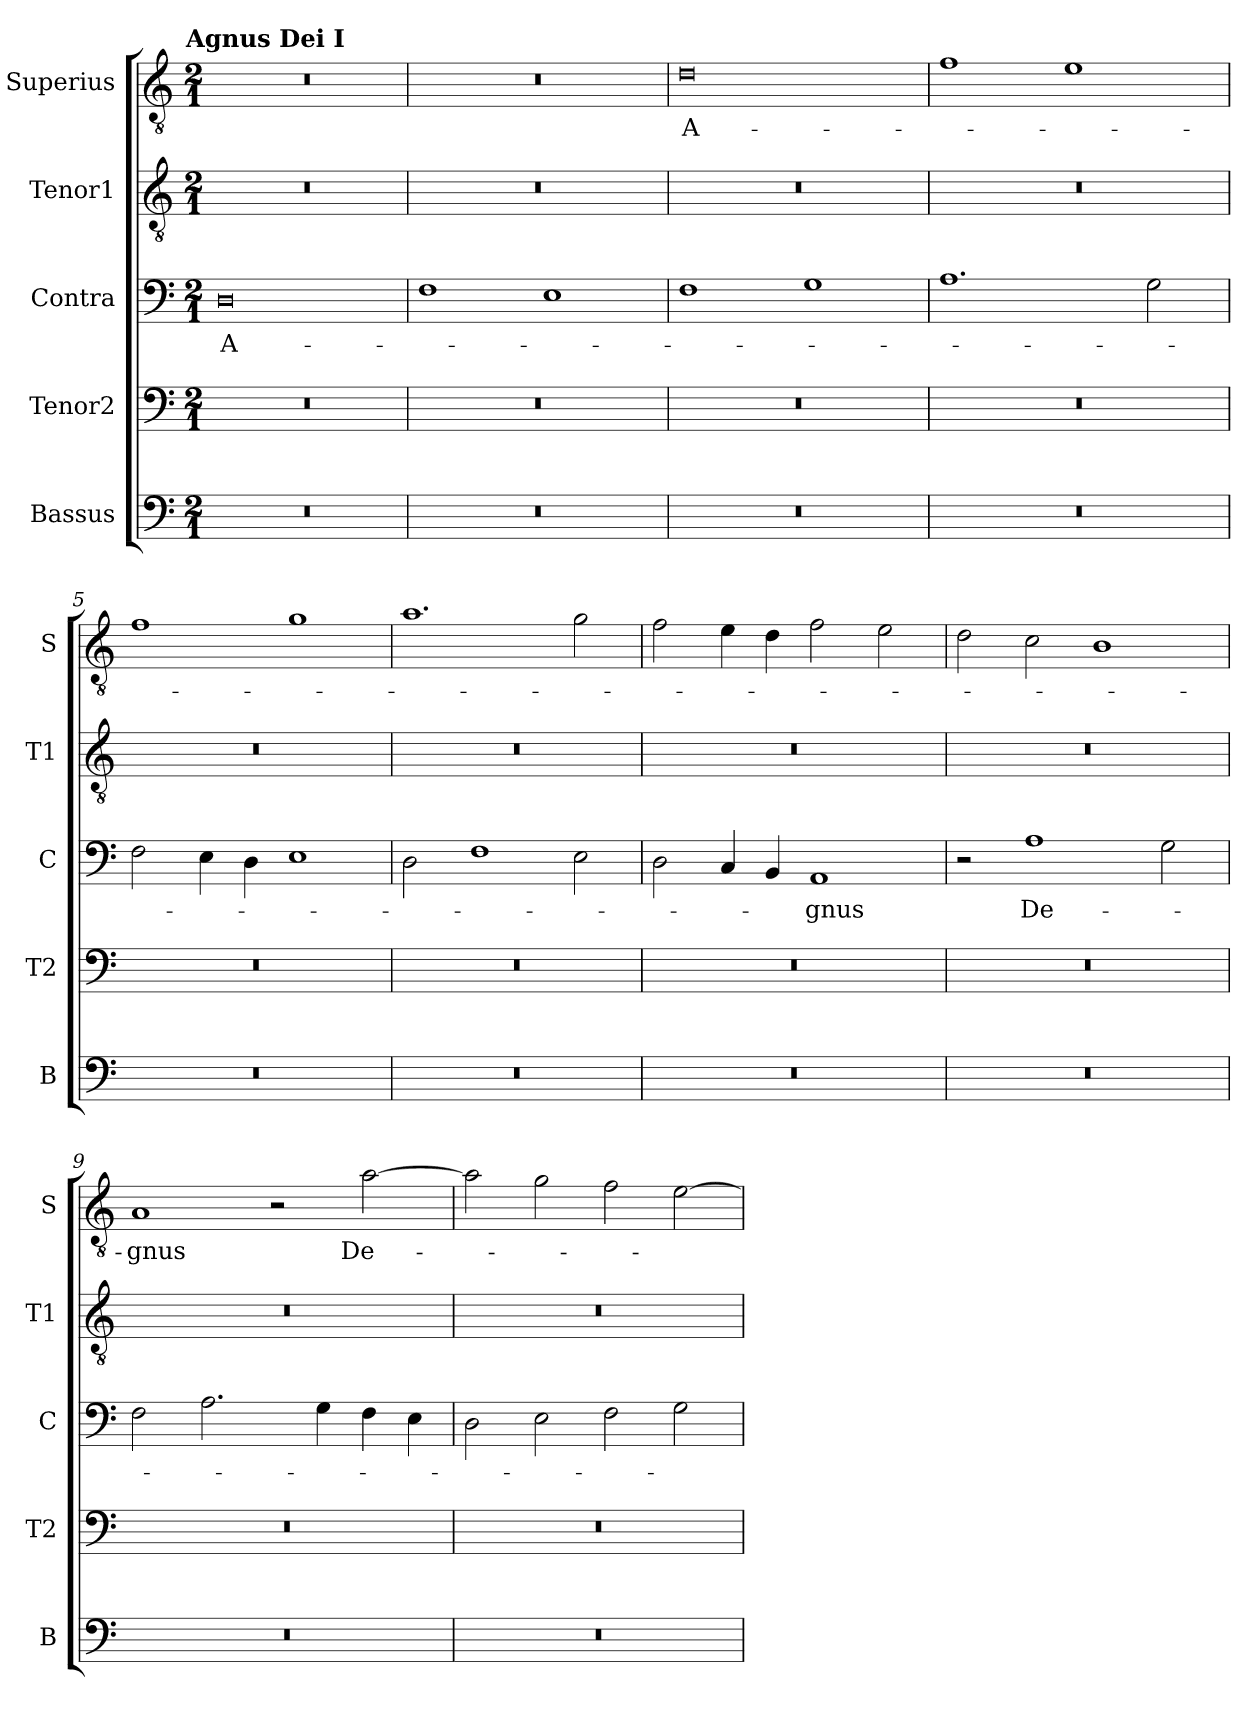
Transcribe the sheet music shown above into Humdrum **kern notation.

**kern	**kern	**kern	**text	**kern	**kern	**text
*part5	*part4	*part3	*part3	*part2	*part1	*part1
*staff5	*staff4	*staff3	*staff3	*staff2	*staff1	*staff1
*I"Bassus	*I"Tenor2	*I"Contra	*	*I"Tenor1	*I"Superius	*
*I'B	*I'T2	*I'C	*	*I'T1	*I'S	*
*clefF4	*clefF4	*clefF4	*	*clefGv2	*clefGv2	*
*k[]	*k[]	*k[]	*	*k[]	*k[]	*
!!LO:TX:omd:t=Agnus Dei I
*M2/1	*M2/1	*M2/1	*	*M2/1	*M2/1	*
=1	=1	=1	=1	=1	=1	=1
0r	0r	0D	A-	0r	0r	.
=2	=2	=2	=2	=2	=2	=2
0r	0r	1F	.	0r	0r	.
.	.	1E	.	.	.	.
=3	=3	=3	=3	=3	=3	=3
0r	0r	1F	.	0r	0d	A-
.	.	1G	.	.	.	.
=4	=4	=4	=4	=4	=4	=4
0r	0r	1.A	.	0r	1f	.
.	.	.	.	.	1e	.
.	.	2G\	.	.	.	.
=5	=5	=5	=5	=5	=5	=5
0r	0r	2F\	.	0r	1f	.
.	.	4E\	.	.	.	.
.	.	4D\	.	.	.	.
.	.	1E	.	.	1g	.
=6	=6	=6	=6	=6	=6	=6
0r	0r	2D\	.	0r	1.a	.
.	.	1F	.	.	.	.
.	.	2E\	.	.	2g\	.
=7	=7	=7	=7	=7	=7	=7
0r	0r	2D\	.	0r	2f\	.
.	.	4C/	.	.	4e\	.
.	.	4BB/	.	.	4d\	.
.	.	1AA	-gnus	.	2f\	.
.	.	.	.	.	2e\	.
=8	=8	=8	=8	=8	=8	=8
0r	0r	2r	.	0r	2d\	.
.	.	1A	De-	.	2c\	.
.	.	.	.	.	1B	.
.	.	2G\	.	.	.	.
=9	=9	=9	=9	=9	=9	=9
0r	0r	2F\	.	0r	1A	-gnus
.	.	2.A\	.	.	.	.
.	.	.	.	.	2r	.
.	.	4G\	.	.	.	.
.	.	4F\	.	.	[2a\	De-
.	.	4E\	.	.	.	.
=10	=10	=10	=10	=10	=10	=10
0r	0r	2D\	.	0r	2a\]	.
.	.	2E\	.	.	2g\	.
.	.	2F\	.	.	2f\	.
.	.	2G\	.	.	[2e\	.
=	=	=	=	=	=	=
*-	*-	*-	*-	*-	*-	*-
